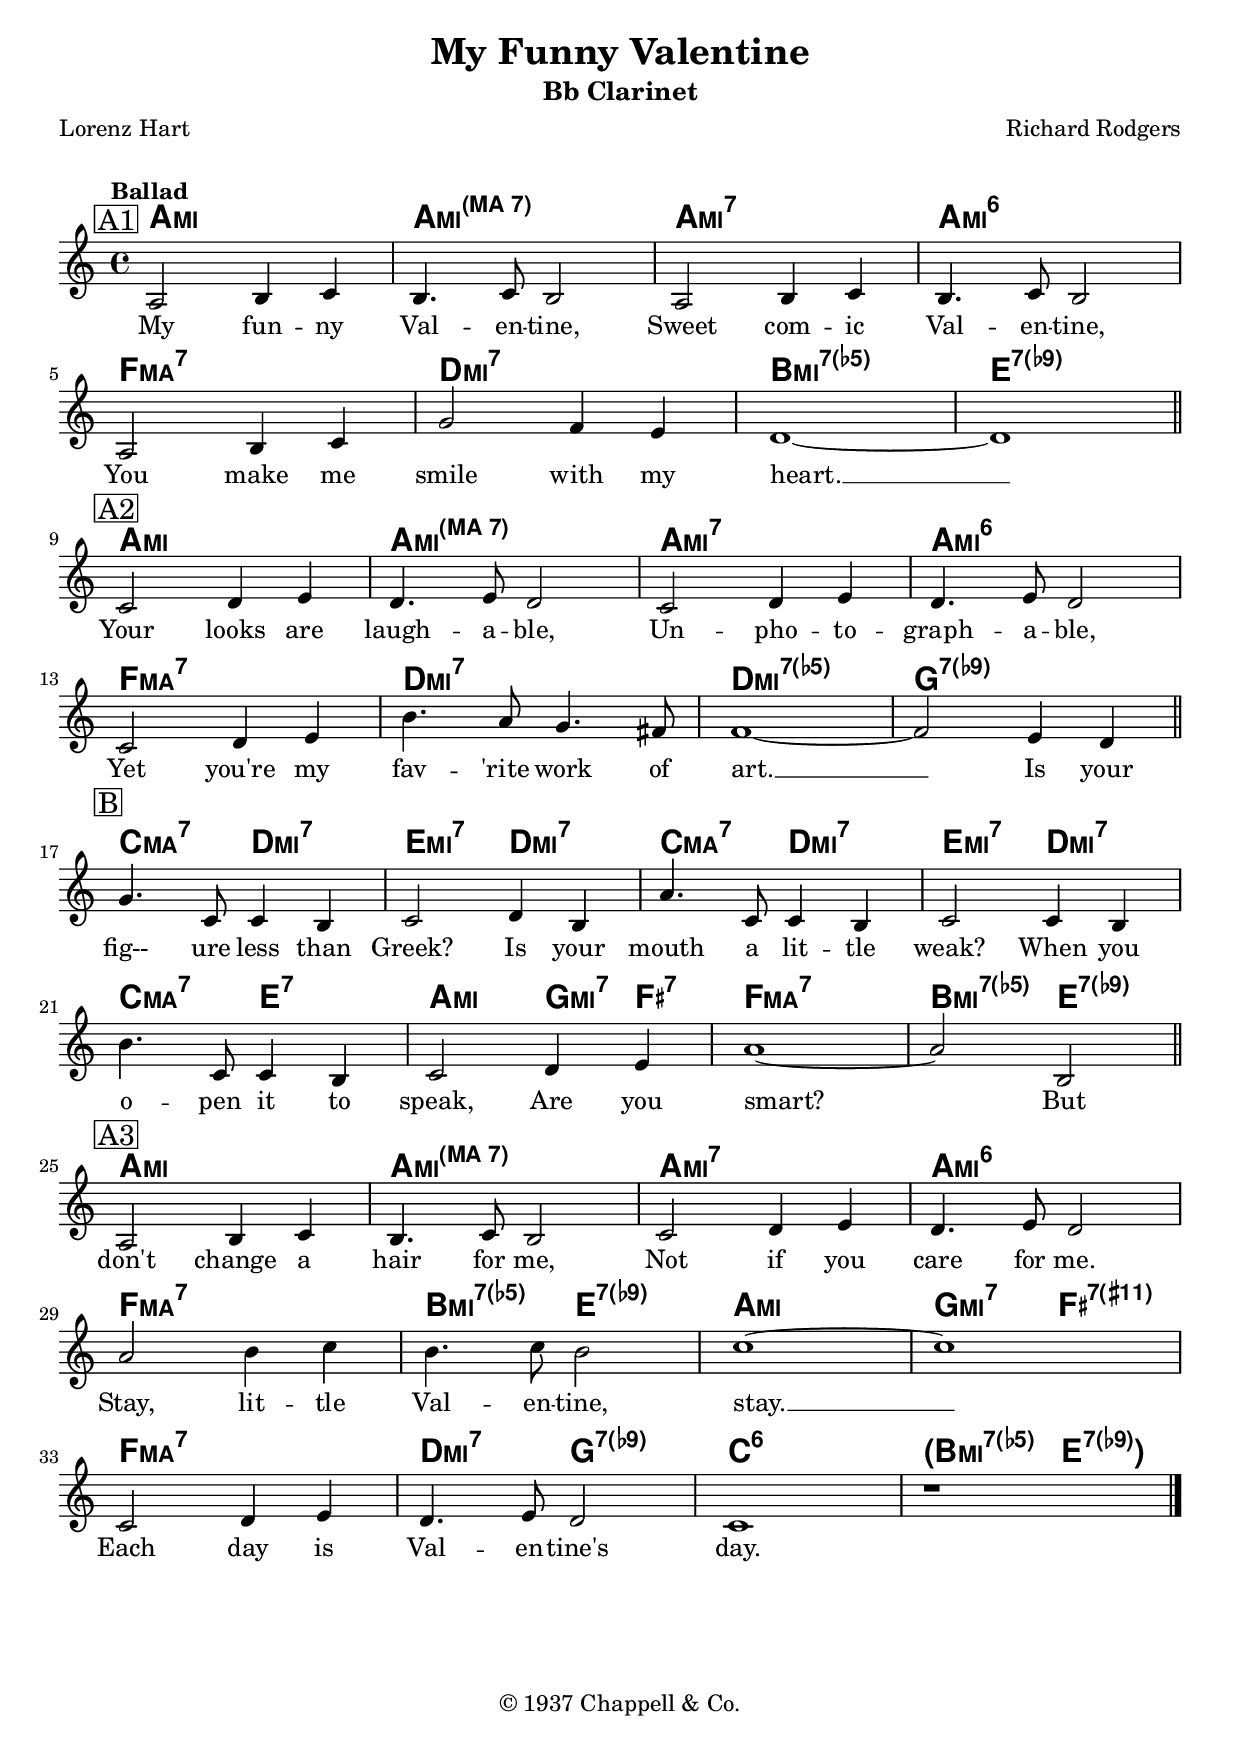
\version "2.24.0"

\include "english.ly"

instrument = "Bb Clarinet"
whatKey = c
whatClef = "treble"

%% -*- Mode: LilyPond -*-

\include "lead-sheets.ily"

\header {
  title = "My Funny Valentine"
  subtitle = \instrument
  poet = "Lorenz Hart"
  composer = "Richard Rodgers"
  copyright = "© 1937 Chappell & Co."
}

refrainLyrics = \lyricmode {
My fun -- ny Val -- en -- tine,
Sweet com -- ic Val -- en -- tine,
You make me smile with my heart. __
Your looks are laugh -- a -- ble,
Un -- pho -- to -- graph -- a -- ble,
Yet you're my fav -- 'rite work of art. __
Is your fig-- ure less than Greek?
Is your mouth a lit -- tle weak?
When you o -- pen it to speak,
Are you smart?
But don't change a hair for me,
Not if you care for me.
Stay, lit -- tle Val -- en -- tine, stay. __
Each day is Val -- en -- tine's day.
}

refrainChords = \chordmode {
  c1:m c1:m7+ c1:m7 c1:m6
  af1:maj7 f1:m7 d1:m7.5- g1:7.9-

  c1:m c1:m7+ c1:m7 c1:m6
  af1:maj7 f1:m7 f1:m7.5- bf1:7.9-
  
  ef2:maj7 f2:m7 g2:m7 f2:m7 ef2:maj7 f2:m7 g2:m7 f2:m7
  ef2:maj7 g2:7 c2:m bf4:m7 a4:7 af1:maj7 d2:m7.5- g2:7.9-

  c1:m c1:m7+ c1:m7 c1:m6
  af1:maj7 d2:m7.5- g2:7.9- c1:m bf2:m7 a2:7.11+
  
  af1:maj7 f2:m7 bf2:7.9- ef1:6

  \chordOpenParen{ d2:m7.5- }
  \chordCloseParen{ g2:7.9- }
}

refrainKey = ef

refrainMelody = \relative f' {
  \time 4/4
  \key \refrainKey \major
  \clef \whatClef
  \tempo "Ballad"

  \mark \markup{ \box "A1" }
  
  c2 d4 ef4 | d4. ef8 d2 | c2 d4 ef4 | d4. ef8 d2 |
  \break
  c2 d4 ef4 | bf'2 af4 g4 | f1~ | f1 |
  
  \bar "||"
  \break

  \mark \markup{ \box "A2" }
  
  ef2 f4 g4 | f4. g8 f2 | ef2 f4 g4 | f4. g8 f2 |
  \break
  ef2 f4 g4 | d'4. c8 bf4. a8 | af1~ | af2 g4 f4 |

  \bar "||"
  \break

  \mark \markup{ \box "B" }
  
  bf4. ef,8 ef4 d4 | ef2 f4 d4 | c'4. ef,8 ef4 d4 | ef2 ef4 d4 |
  \break
  d'4. ef,8 ef4 d4 | ef2 f4 g4 | c1~ | c2 d,2 |

  \bar "||"
  \break

  \mark \markup{ \box "A3" }
  
  c2 d4 ef4 | d4. ef8 d2 | ef2 f4 g4 | f4. g8 f2 |
  \break
  c'2 d4 ef4 | d4. ef8 d2 | ef1~ | ef1 |
  \break
  ef,2 f4 g4 | f4. g8 f2 | ef1 | r1 |

  \bar "|."
}

\include "paper.ily"

\markup {
  % Leave a gap after the header
  \vspace #1
}

\include "refrain.ily"

